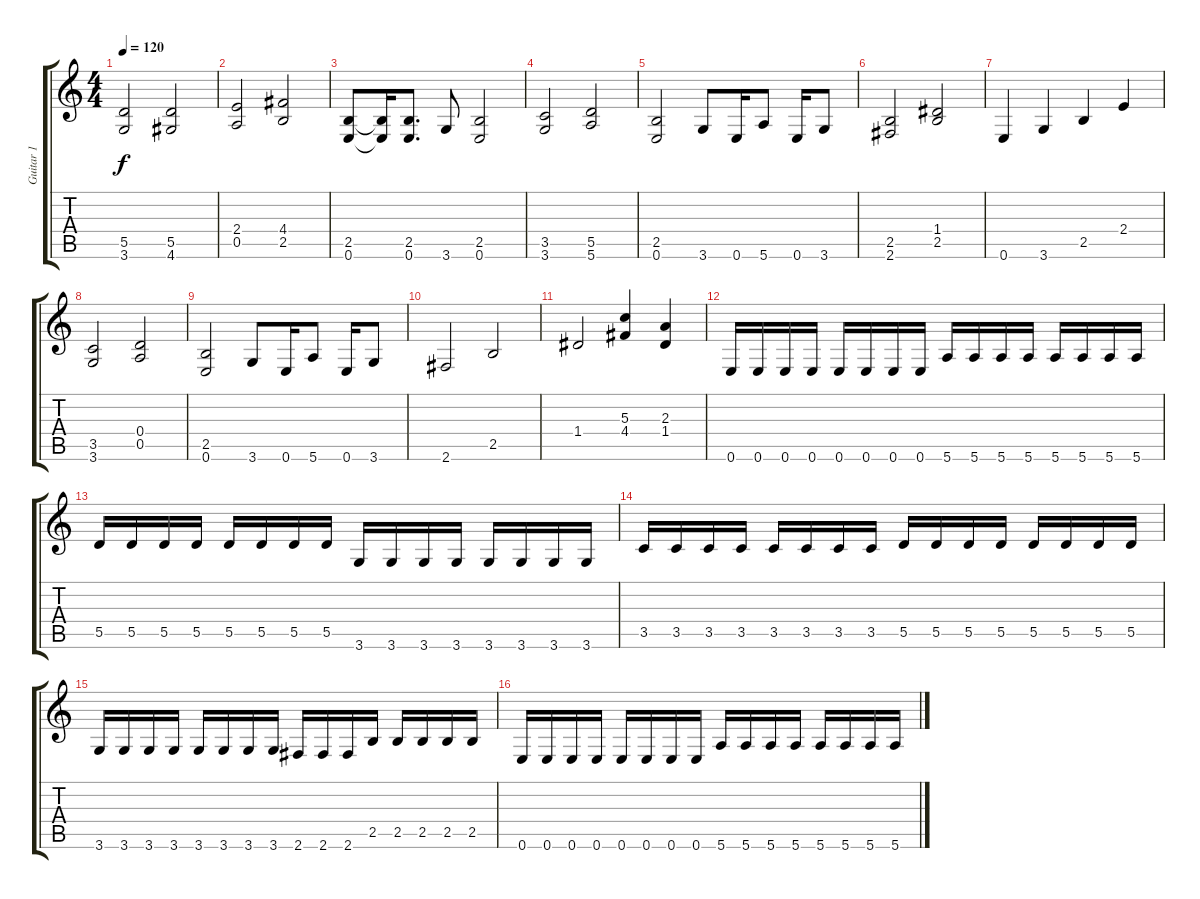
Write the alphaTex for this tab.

\track ("Guitar 1" "Guitar 1") {instrument distortionguitar}
\staff {score tabs}
\tuning (E4 B3 G3 D3 A2 E2) {hide}
\ts (4 4)
\tempo 120
\clef g2
\ks c
(5.5 3.6).2{dy f} (5.5 4.6).2 |
(2.4 0.5).2 (4.4 2.5).2 |
(2.5 0.6).8 (2.5{t} 0.6{t}).16 (2.5 0.6).8{d} 3.6.8 (2.5 0.6).2 |
(3.5 3.6).2 (5.5 5.6).2 |
(2.5 0.6).2 3.6.8 0.6.16 5.6.8 0.6.16 3.6.8 |
(2.5 2.6).2 (1.4 2.5).2 |
0.6.4 3.6.4 2.5.4 2.4.4 |
(3.5 3.6).2 (0.4 0.5).2 |
(2.5 0.6).2 3.6.8 0.6.16 5.6.8 0.6.16 3.6.8 |
2.6.2 2.5.2 |
1.4.2 (5.3 4.4).4 (2.3 1.4).4 |
0.6.16 0.6.16 0.6.16 0.6.16 0.6.16 0.6.16 0.6.16 0.6.16 5.6.16 5.6.16 5.6.16 5.6.16 5.6.16 5.6.16 5.6.16 5.6.16 |
5.5.16 5.5.16 5.5.16 5.5.16 5.5.16 5.5.16 5.5.16 5.5.16 3.6.16 3.6.16 3.6.16 3.6.16 3.6.16 3.6.16 3.6.16 3.6.16 |
3.5.16 3.5.16 3.5.16 3.5.16 3.5.16 3.5.16 3.5.16 3.5.16 5.5.16 5.5.16 5.5.16 5.5.16 5.5.16 5.5.16 5.5.16 5.5.16 |
3.6.16 3.6.16 3.6.16 3.6.16 3.6.16 3.6.16 3.6.16 3.6.16 2.6.16 2.6.16 2.6.16 2.5.16 2.5.16 2.5.16 2.5.16 2.5.16 |
0.6.16 0.6.16 0.6.16 0.6.16 0.6.16 0.6.16 0.6.16 0.6.16 5.6.16 5.6.16 5.6.16 5.6.16 5.6.16 5.6.16 5.6.16 5.6.16
